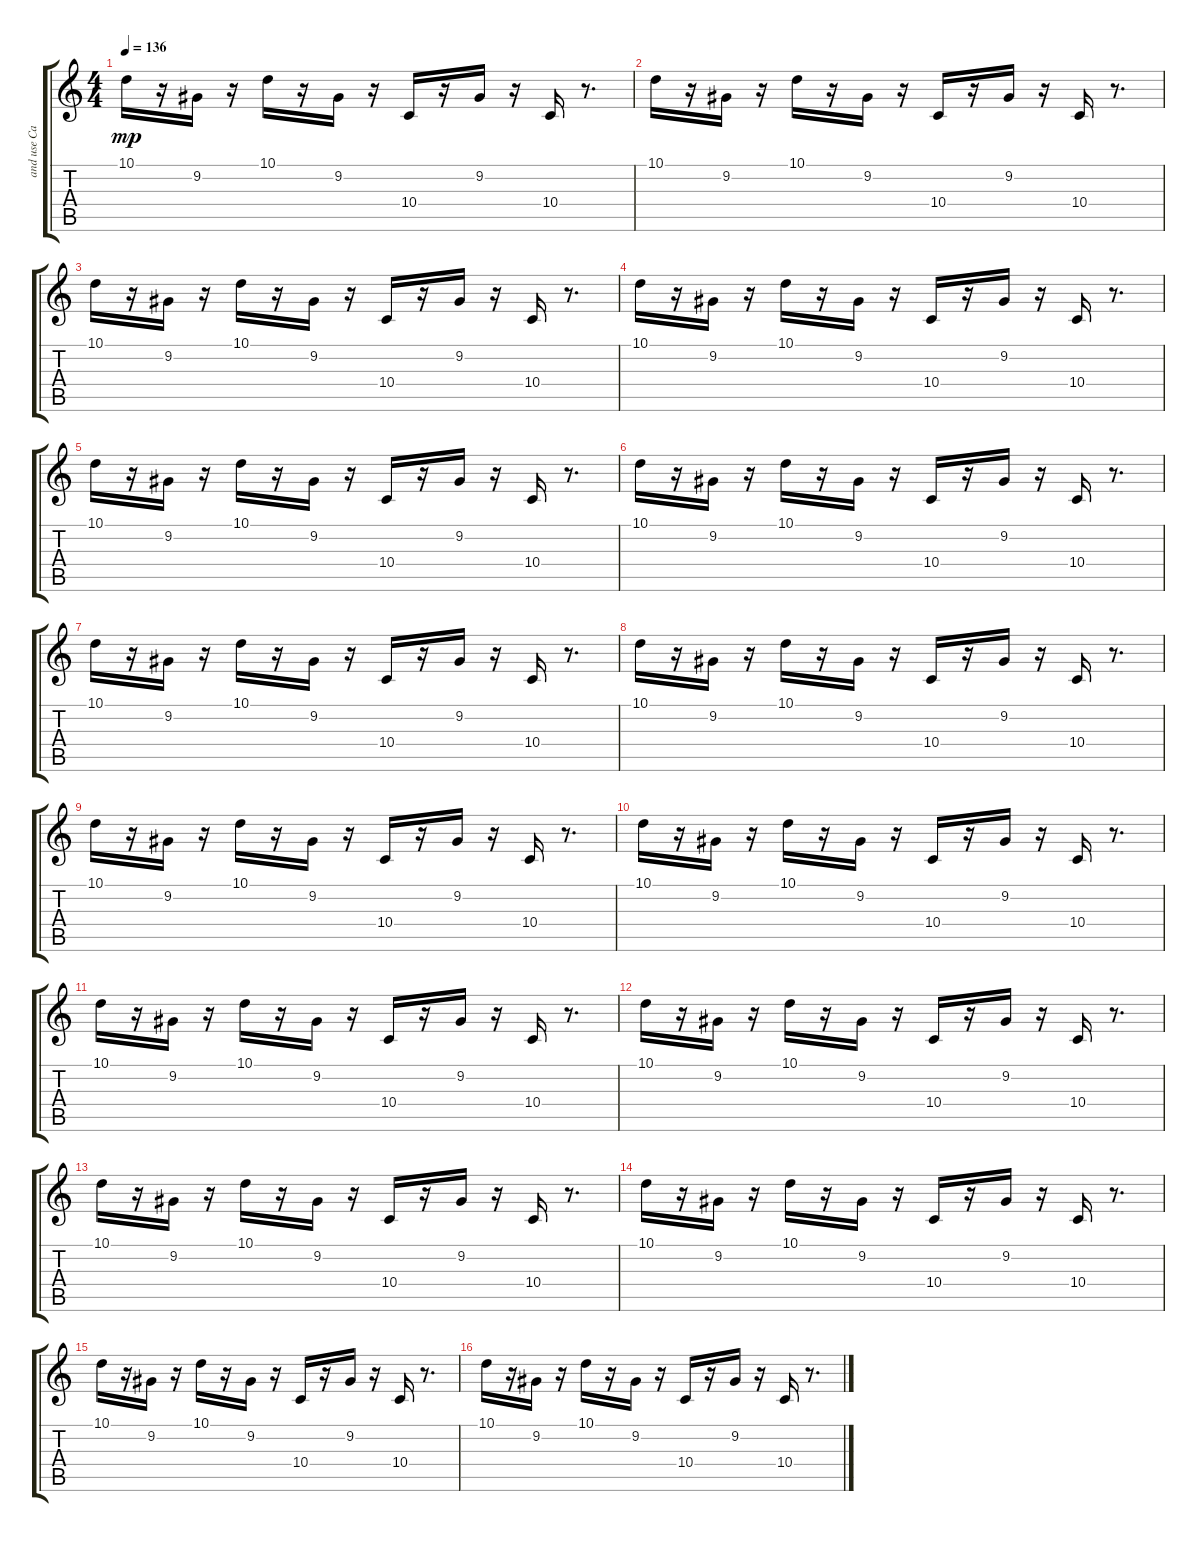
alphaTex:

\track ("and use Cakewalk" "and use Ca") {instrument seashore}
\staff {score tabs}
\tuning (E4 B3 G3 D3 A2 E2) {hide}
\ts (4 4)
\tempo 136
\clef g2
\ks c
10.1.16{dy mp volume 7 instrument musicbox} r.16 9.2.16{instrument harpsichord} r.16 10.1.16{instrument celesta} r.16 9.2.16{instrument electricpiano1} r.16 10.4.16{instrument clavinet} r.16 9.2.16{instrument honkytonkpiano} r.16 10.4.16{instrument electricpiano2} r.8{d} |
10.1.16{instrument musicbox} r.16 9.2.16{instrument harpsichord} r.16 10.1.16{instrument celesta} r.16 9.2.16{instrument electricpiano1} r.16 10.4.16{instrument clavinet} r.16 9.2.16{instrument honkytonkpiano} r.16 10.4.16{instrument electricpiano2} r.8{d} |
10.1.16{instrument musicbox} r.16 9.2.16{instrument harpsichord} r.16 10.1.16{instrument celesta} r.16 9.2.16{instrument electricpiano1} r.16 10.4.16{instrument clavinet} r.16 9.2.16{instrument honkytonkpiano} r.16 10.4.16{instrument electricpiano2} r.8{d} |
10.1.16{instrument musicbox} r.16 9.2.16{instrument harpsichord} r.16 10.1.16{instrument celesta} r.16 9.2.16{instrument electricpiano1} r.16 10.4.16{instrument clavinet} r.16 9.2.16{instrument honkytonkpiano} r.16 10.4.16{instrument electricpiano2} r.8{d} |
10.1.16{instrument musicbox} r.16 9.2.16{instrument harpsichord} r.16 10.1.16{instrument celesta} r.16 9.2.16{instrument electricpiano1} r.16 10.4.16{instrument clavinet} r.16 9.2.16{instrument honkytonkpiano} r.16 10.4.16{instrument electricpiano2} r.8{d} |
10.1.16{instrument musicbox} r.16 9.2.16{instrument harpsichord} r.16 10.1.16{instrument celesta} r.16 9.2.16{instrument electricpiano1} r.16 10.4.16{instrument clavinet} r.16 9.2.16{instrument honkytonkpiano} r.16 10.4.16{instrument electricpiano2} r.8{d} |
10.1.16{instrument musicbox} r.16 9.2.16{instrument harpsichord} r.16 10.1.16{instrument celesta} r.16 9.2.16{instrument electricpiano1} r.16 10.4.16{instrument clavinet} r.16 9.2.16{instrument honkytonkpiano} r.16 10.4.16{instrument electricpiano2} r.8{d} |
10.1.16{instrument musicbox} r.16 9.2.16{instrument harpsichord} r.16 10.1.16{instrument celesta} r.16 9.2.16{instrument electricpiano1} r.16 10.4.16{instrument clavinet} r.16 9.2.16{instrument honkytonkpiano} r.16 10.4.16{instrument electricpiano2} r.8{d} |
10.1.16{instrument musicbox} r.16 9.2.16{instrument harpsichord} r.16 10.1.16{instrument celesta} r.16 9.2.16{instrument electricpiano1} r.16 10.4.16{instrument clavinet} r.16 9.2.16{instrument honkytonkpiano} r.16 10.4.16{instrument electricpiano2} r.8{d} |
10.1.16{instrument musicbox} r.16 9.2.16{instrument harpsichord} r.16 10.1.16{instrument celesta} r.16 9.2.16{instrument electricpiano1} r.16 10.4.16{instrument clavinet} r.16 9.2.16{instrument honkytonkpiano} r.16 10.4.16{instrument electricpiano2} r.8{d} |
10.1.16{instrument musicbox} r.16 9.2.16{instrument harpsichord} r.16 10.1.16{instrument celesta} r.16 9.2.16{instrument electricpiano1} r.16 10.4.16{instrument clavinet} r.16 9.2.16{instrument honkytonkpiano} r.16 10.4.16{instrument electricpiano2} r.8{d} |
10.1.16{instrument musicbox} r.16 9.2.16{instrument harpsichord} r.16 10.1.16{instrument celesta} r.16 9.2.16{instrument electricpiano1} r.16 10.4.16{instrument clavinet} r.16 9.2.16{instrument honkytonkpiano} r.16 10.4.16{instrument electricpiano2} r.8{d} |
10.1.16{instrument musicbox} r.16 9.2.16{instrument harpsichord} r.16 10.1.16{instrument celesta} r.16 9.2.16{instrument electricpiano1} r.16 10.4.16{instrument clavinet} r.16 9.2.16{instrument honkytonkpiano} r.16 10.4.16{instrument electricpiano2} r.8{d} |
10.1.16{instrument musicbox} r.16 9.2.16{instrument harpsichord} r.16 10.1.16{instrument celesta} r.16 9.2.16{instrument electricpiano1} r.16 10.4.16{instrument clavinet} r.16 9.2.16{instrument honkytonkpiano} r.16 10.4.16{instrument electricpiano2} r.8{d} |
10.1.16{instrument musicbox} r.16 9.2.16{instrument harpsichord} r.16 10.1.16{instrument celesta} r.16 9.2.16{instrument electricpiano1} r.16 10.4.16{instrument clavinet} r.16 9.2.16{instrument honkytonkpiano} r.16 10.4.16{instrument electricpiano2} r.8{d} |
10.1.16{instrument musicbox} r.16 9.2.16{instrument harpsichord} r.16 10.1.16{instrument celesta} r.16 9.2.16{instrument electricpiano1} r.16 10.4.16{instrument clavinet} r.16 9.2.16{instrument honkytonkpiano} r.16 10.4.16{instrument electricpiano2} r.8{d}
